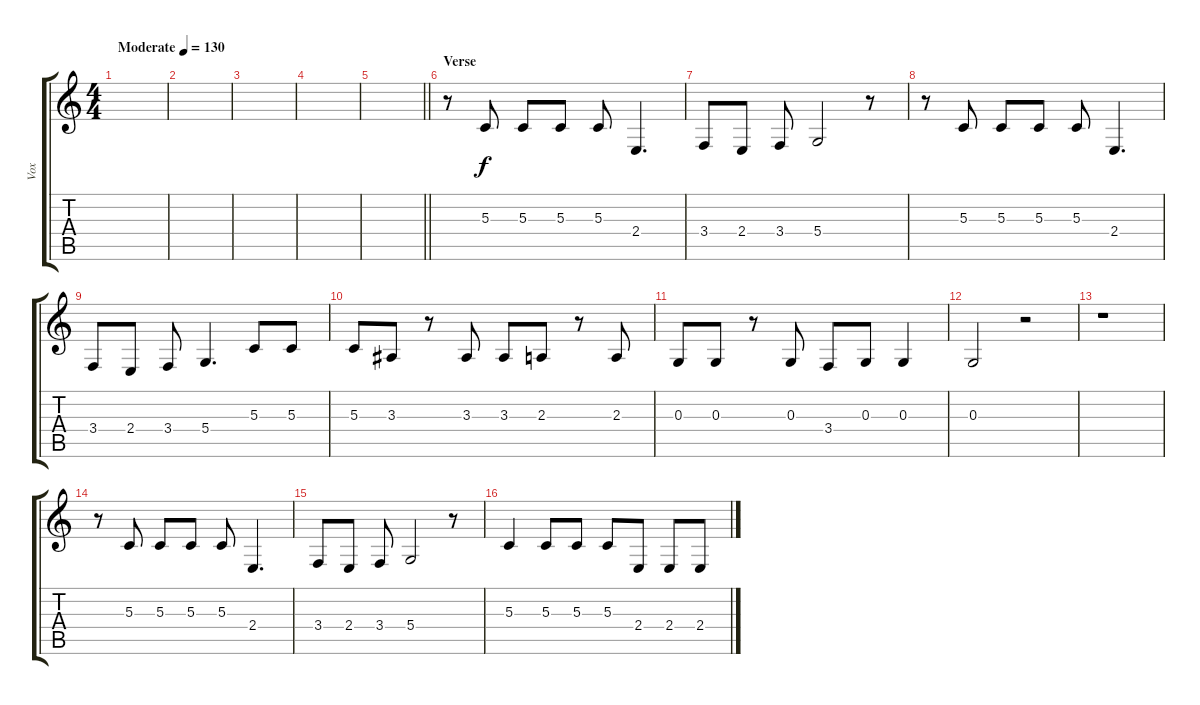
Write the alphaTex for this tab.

\track ("Vox" "Vox") {instrument flute}
\staff {score tabs}
\tuning (E4 B3 G3 D3 A2 E2) {hide}
\ts (4 4)
\tempo (130 "Moderate")
\clef g2
\ks c
|
|
|
|
\barLineRight lightlight
|
\section ("" "Verse")
r.8 5.3.8 5.3.8 5.3.8 5.3.8 2.4.4{d} |
3.4.8 2.4.8 3.4.8 5.4.2 r.8 |
r.8 5.3.8 5.3.8 5.3.8 5.3.8 2.4.4{d} |
3.4.8 2.4.8 3.4.8 5.4.4{d} 5.3.8 5.3.8 |
5.3.8 3.3.8 r.8 3.3.8 3.3.8 2.3.8 r.8 2.3.8 |
0.3.8 0.3.8 r.8 0.3.8 3.4.8 0.3.8 0.3.4 |
0.3.2 r.2 |
r.1 |
r.8 5.3.8 5.3.8 5.3.8 5.3.8 2.4.4{d} |
3.4.8 2.4.8 3.4.8 5.4.2 r.8 |
5.3.4 5.3.8 5.3.8 5.3.8 2.4.8 2.4.8 2.4.8
